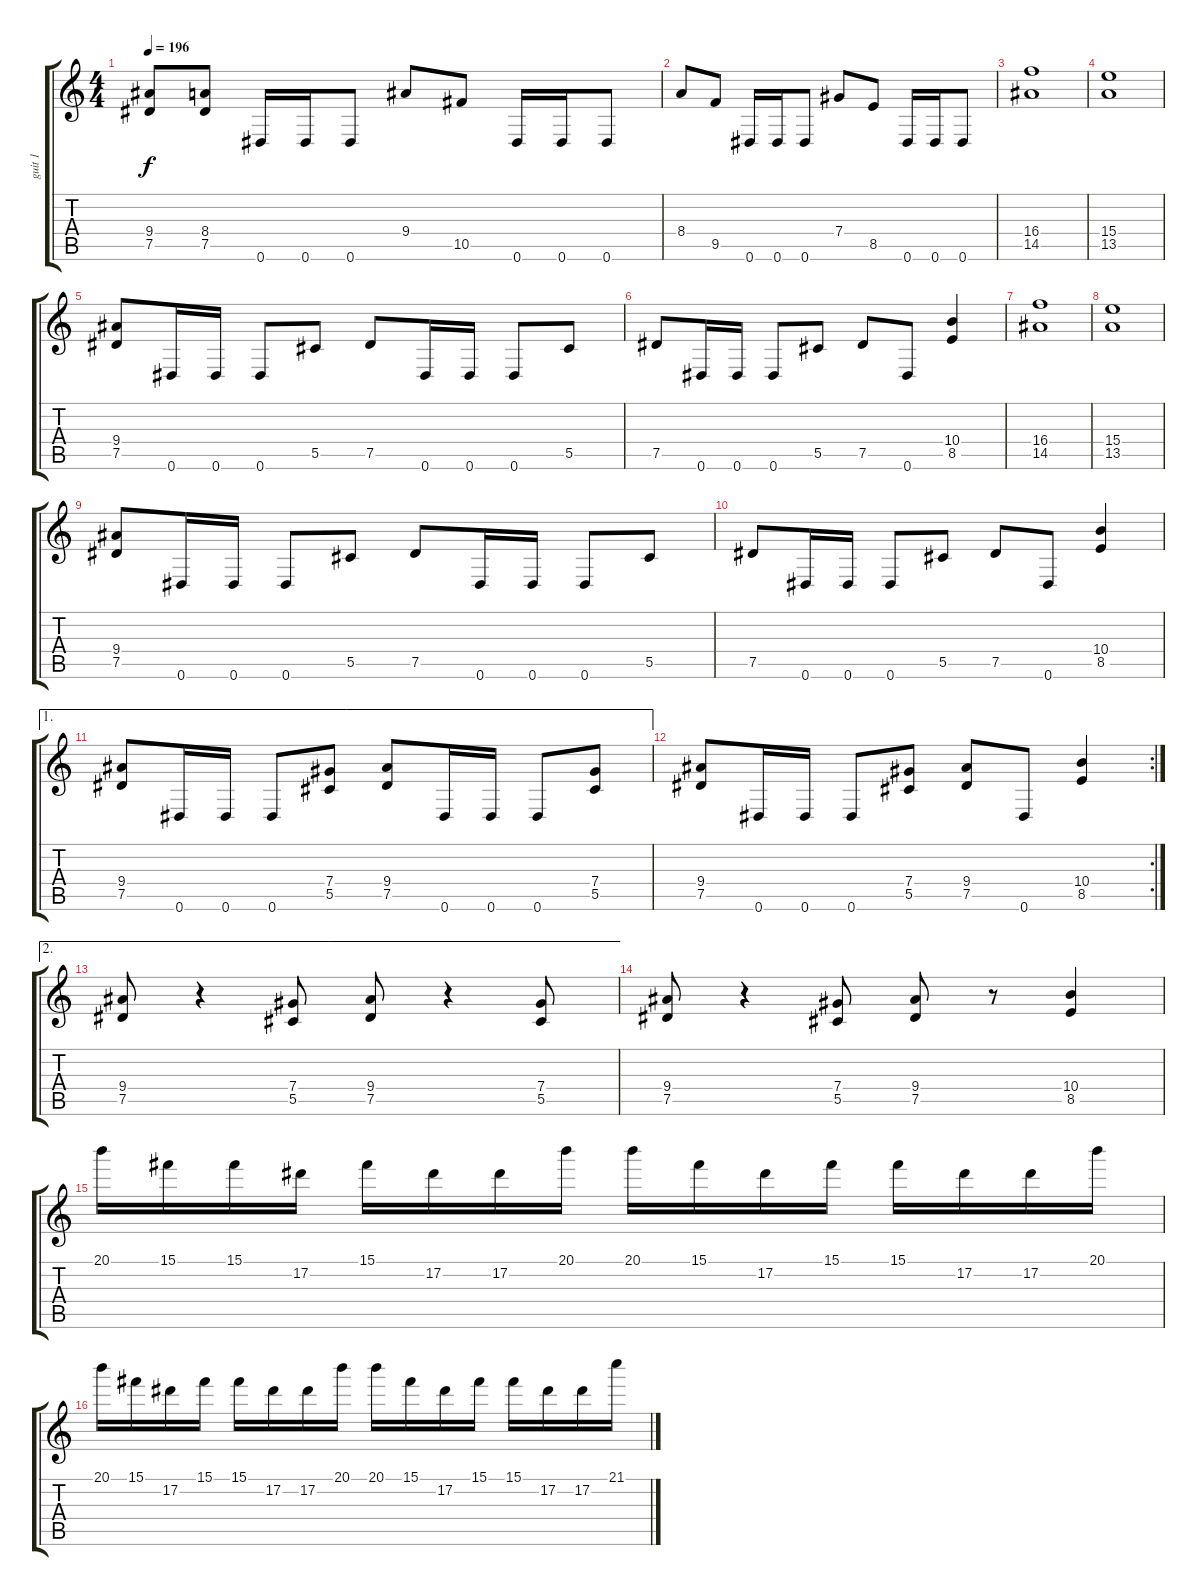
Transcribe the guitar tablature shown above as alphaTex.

\track ("guit 1" "guit 1") {instrument distortionguitar}
\staff {score tabs}
\tuning (Eb4 Bb3 Gb3 Db3 Ab2 Eb2) {hide}
\ts (4 4)
\tempo 196
\clef g2
\ks c
(9.4 7.5).8{dy f} (8.4 7.5).8 0.6.16 0.6.16 0.6.8 9.4.8 10.5.8 0.6.16 0.6.16 0.6.8 |
8.4.8 9.5.8 0.6.16 0.6.16 0.6.8 7.4.8 8.5.8 0.6.16 0.6.16 0.6.8 |
(16.4 14.5).1 |
(15.4 13.5).1 |
(9.4 7.5).8 0.6.16 0.6.16 0.6.8 5.5.8 7.5.8 0.6.16 0.6.16 0.6.8 5.5.8 |
7.5.8 0.6.16 0.6.16 0.6.8 5.5.8 7.5.8 0.6.8 (10.4 8.5).4 |
(16.4 14.5).1 |
(15.4 13.5).1 |
(9.4 7.5).8 0.6.16 0.6.16 0.6.8 5.5.8 7.5.8 0.6.16 0.6.16 0.6.8 5.5.8 |
7.5.8 0.6.16 0.6.16 0.6.8 5.5.8 7.5.8 0.6.8 (10.4 8.5).4 |
\ae 1
(9.4 7.5).8 0.6.16 0.6.16 0.6.8 (7.4 5.5).8 (9.4 7.5).8 0.6.16 0.6.16 0.6.8 (7.4 5.5).8 |
\rc 2
(9.4 7.5).8 0.6.16 0.6.16 0.6.8 (7.4 5.5).8 (9.4 7.5).8 0.6.8 (10.4 8.5).4 |
\ae 2
(9.4 7.5).8 r.4 (7.4 5.5).8 (9.4 7.5).8 r.4 (7.4 5.5).8 |
(9.4 7.5).8 r.4 (7.4 5.5).8 (9.4 7.5).8 r.8 (10.4 8.5).4 |
20.1.16 15.1.16 15.1.16 17.2.16 15.1.16 17.2.16 17.2.16 20.1.16 20.1.16 15.1.16 17.2.16 15.1.16 15.1.16 17.2.16 17.2.16 20.1.16 |
20.1.16 15.1.16 17.2.16 15.1.16 15.1.16 17.2.16 17.2.16 20.1.16 20.1.16 15.1.16 17.2.16 15.1.16 15.1.16 17.2.16 17.2.16 21.1.16
